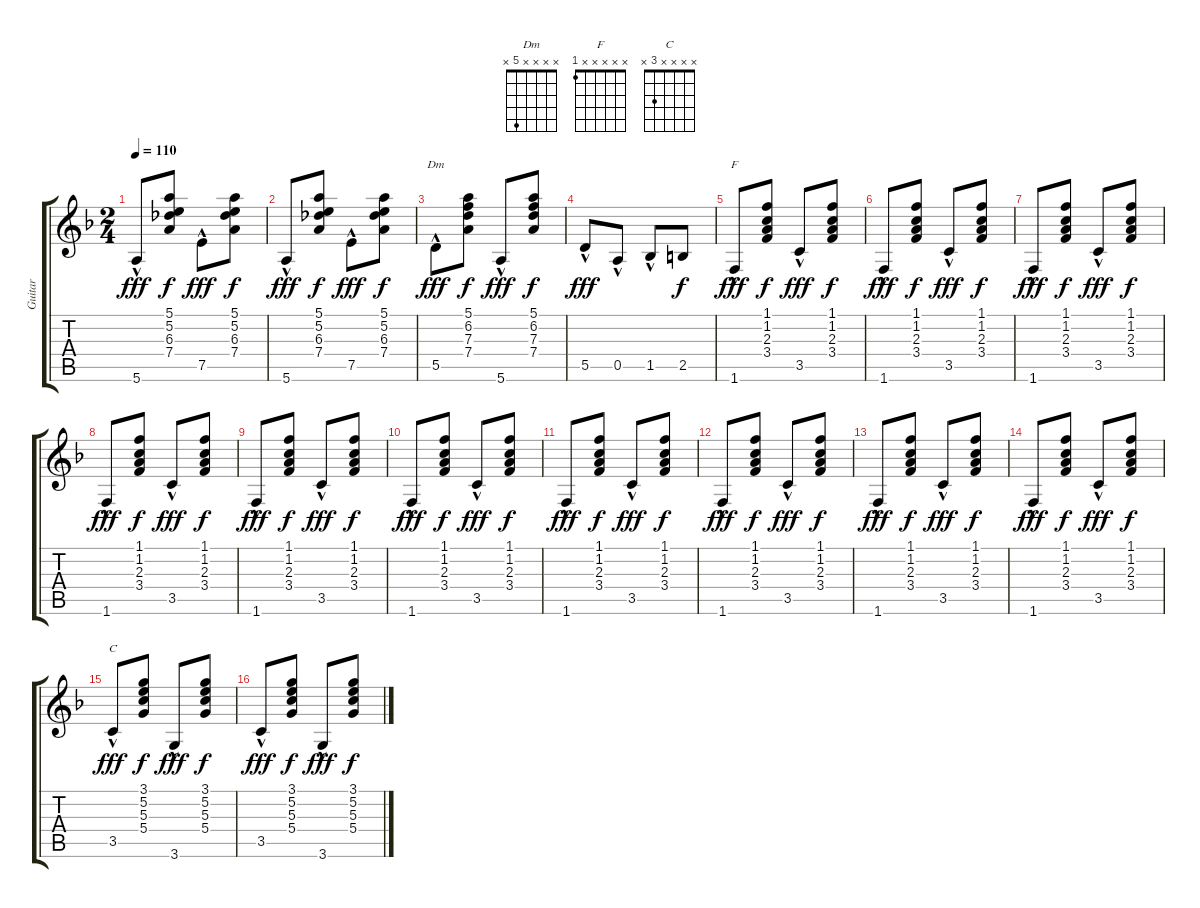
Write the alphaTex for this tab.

\track ("Guitar" "Guitar") {instrument acousticguitarsteel}
\staff {score tabs}
\tuning (E4 B3 G3 D3 A2 E2) {hide}
\chord ("Dm" x x x x 5 x)
\chord ("F" x x x x x 1)
\chord ("C" x x x x 3 x)
\ts (2 4)
\tempo 110
\clef g2
\ks dminor
5.6{hac}.8{dy fff} (5.1 5.2 6.3 7.4).8{dy f} 7.5{hac}.8{dy fff} (5.1 5.2 6.3 7.4).8{dy f} |
5.6{hac}.8{dy fff} (5.1 5.2 6.3 7.4).8{dy f} 7.5{hac}.8{dy fff} (5.1 5.2 6.3 7.4).8{dy f} |
5.5{hac}.8{ch "Dm" dy fff} (5.1 6.2 7.3 7.4).8{dy f} 5.6{hac}.8{dy fff} (5.1 6.2 7.3 7.4).8{dy f} |
5.5{hac}.8{dy fff} 0.5{hac}.8 1.5{hac}.8 2.5.8{dy f} |
1.6{hac}.8{ch "F" dy fff} (1.1 1.2 2.3 3.4).8{dy f} 3.5{hac}.8{dy fff} (1.1 1.2 2.3 3.4).8{dy f} |
1.6{hac}.8{dy fff} (1.1 1.2 2.3 3.4).8{dy f} 3.5{hac}.8{dy fff} (1.1 1.2 2.3 3.4).8{dy f} |
1.6{hac}.8{dy fff} (1.1 1.2 2.3 3.4).8{dy f} 3.5{hac}.8{dy fff} (1.1 1.2 2.3 3.4).8{dy f} |
1.6{hac}.8{dy fff} (1.1 1.2 2.3 3.4).8{dy f} 3.5{hac}.8{dy fff} (1.1 1.2 2.3 3.4).8{dy f} |
1.6{hac}.8{dy fff} (1.1 1.2 2.3 3.4).8{dy f} 3.5{hac}.8{dy fff} (1.1 1.2 2.3 3.4).8{dy f} |
1.6{hac}.8{dy fff} (1.1 1.2 2.3 3.4).8{dy f} 3.5{hac}.8{dy fff} (1.1 1.2 2.3 3.4).8{dy f} |
1.6{hac}.8{dy fff} (1.1 1.2 2.3 3.4).8{dy f} 3.5{hac}.8{dy fff} (1.1 1.2 2.3 3.4).8{dy f} |
1.6{hac}.8{dy fff} (1.1 1.2 2.3 3.4).8{dy f} 3.5{hac}.8{dy fff} (1.1 1.2 2.3 3.4).8{dy f} |
1.6{hac}.8{dy fff} (1.1 1.2 2.3 3.4).8{dy f} 3.5{hac}.8{dy fff} (1.1 1.2 2.3 3.4).8{dy f} |
1.6{hac}.8{dy fff} (1.1 1.2 2.3 3.4).8{dy f} 3.5{hac}.8{dy fff} (1.1 1.2 2.3 3.4).8{dy f} |
3.5{hac}.8{ch "C" dy fff} (3.1 5.2 5.3 5.4).8{dy f} 3.6{hac}.8{dy fff} (3.1 5.2 5.3 5.4).8{dy f} |
3.5{hac}.8{dy fff} (3.1 5.2 5.3 5.4).8{dy f} 3.6{hac}.8{dy fff} (3.1 5.2 5.3 5.4).8{dy f}
